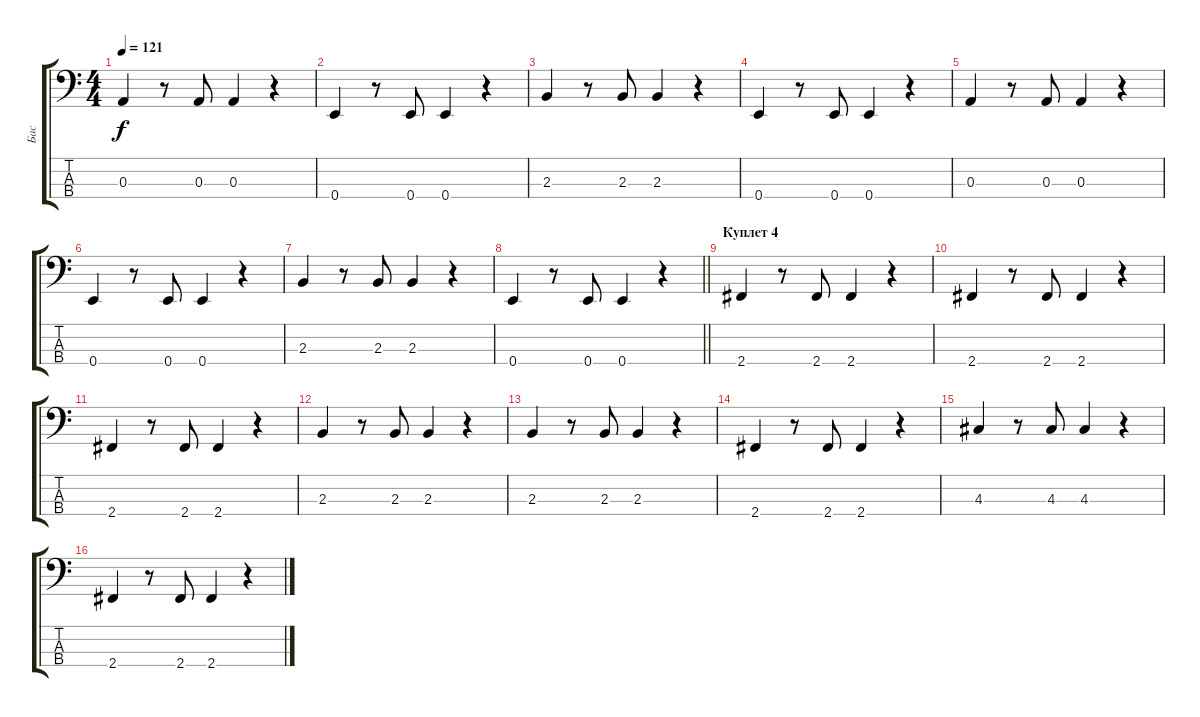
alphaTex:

\track ("Бас" "Бас") {instrument electricbasspick}
\staff {score tabs}
\tuning (G2 D2 A1 E1) {hide}
\ts (4 4)
\tempo 121
\clef f4
\ks c
0.3.4{dy f} r.8 0.3.8 0.3.4 r.4 |
0.4.4 r.8 0.4.8 0.4.4 r.4 |
2.3.4 r.8 2.3.8 2.3.4 r.4 |
0.4.4 r.8 0.4.8 0.4.4 r.4 |
0.3.4 r.8 0.3.8 0.3.4 r.4 |
0.4.4 r.8 0.4.8 0.4.4 r.4 |
2.3.4 r.8 2.3.8 2.3.4 r.4 |
\barLineRight lightlight
0.4.4 r.8 0.4.8 0.4.4 r.4 |
\section ("" "Куплет 4")
2.4.4 r.8 2.4.8 2.4.4 r.4 |
2.4.4 r.8 2.4.8 2.4.4 r.4 |
2.4.4 r.8 2.4.8 2.4.4 r.4 |
2.3.4 r.8 2.3.8 2.3.4 r.4 |
2.3.4 r.8 2.3.8 2.3.4 r.4 |
2.4.4 r.8 2.4.8 2.4.4 r.4 |
4.3.4 r.8 4.3.8 4.3.4 r.4 |
2.4.4 r.8 2.4.8 2.4.4 r.4
